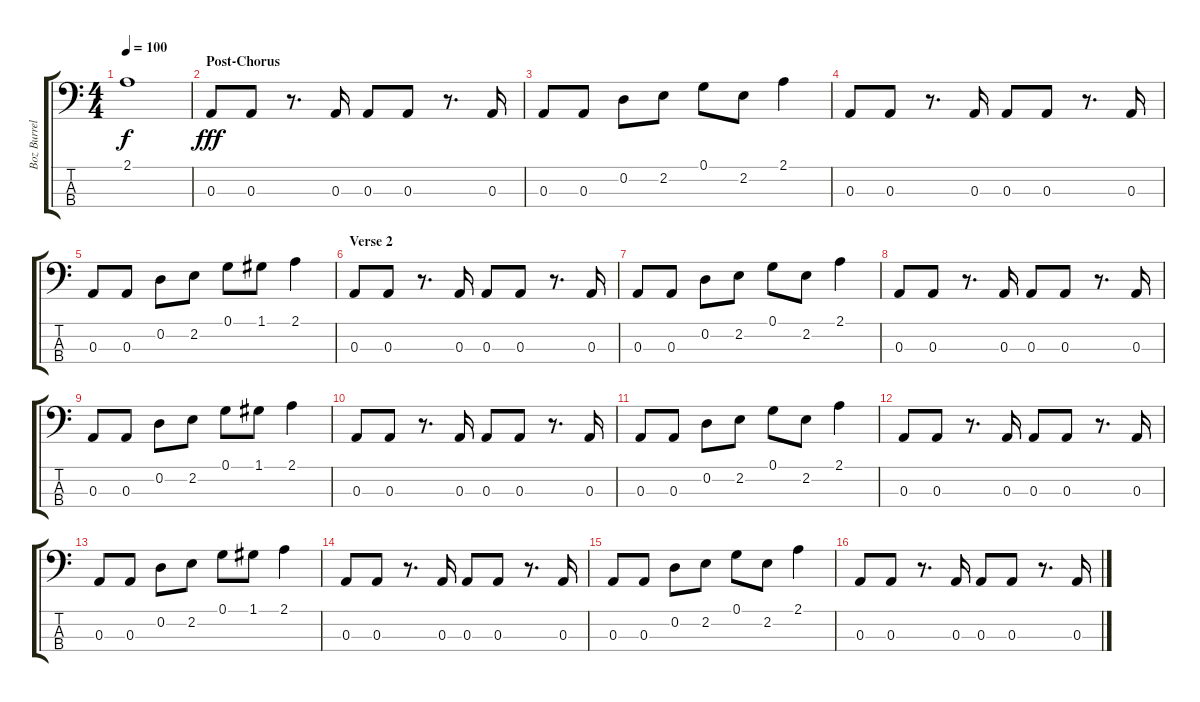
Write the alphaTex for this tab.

\track ("Boz Burrell" "Boz Burrel") {instrument electricbassfinger}
\staff {score tabs}
\tuning (G2 D2 A1 E1) {hide}
\ts (4 4)
\tempo 100
\clef f4
\ks c
2.1{t}.1{dy f} |
\section ("" "Post-Chorus")
0.3.8{dy fff} 0.3.8 r.8{d} 0.3.16 0.3.8 0.3.8 r.8{d} 0.3.16 |
0.3.8 0.3.8 0.2.8 2.2.8 0.1.8 2.2.8 2.1.4 |
0.3.8 0.3.8 r.8{d} 0.3.16 0.3.8 0.3.8 r.8{d} 0.3.16 |
0.3.8 0.3.8 0.2.8 2.2.8 0.1.8 1.1.8 2.1.4 |
\section ("" "Verse 2")
0.3.8 0.3.8 r.8{d} 0.3.16 0.3.8 0.3.8 r.8{d} 0.3.16 |
0.3.8 0.3.8 0.2.8 2.2.8 0.1.8 2.2.8 2.1.4 |
0.3.8 0.3.8 r.8{d} 0.3.16 0.3.8 0.3.8 r.8{d} 0.3.16 |
0.3.8 0.3.8 0.2.8 2.2.8 0.1.8 1.1.8 2.1.4 |
0.3.8 0.3.8 r.8{d} 0.3.16 0.3.8 0.3.8 r.8{d} 0.3.16 |
0.3.8 0.3.8 0.2.8 2.2.8 0.1.8 2.2.8 2.1.4 |
0.3.8 0.3.8 r.8{d} 0.3.16 0.3.8 0.3.8 r.8{d} 0.3.16 |
0.3.8 0.3.8 0.2.8 2.2.8 0.1.8 1.1.8 2.1.4 |
0.3.8 0.3.8 r.8{d} 0.3.16 0.3.8 0.3.8 r.8{d} 0.3.16 |
0.3.8 0.3.8 0.2.8 2.2.8 0.1.8 2.2.8 2.1.4 |
0.3.8 0.3.8 r.8{d} 0.3.16 0.3.8 0.3.8 r.8{d} 0.3.16
